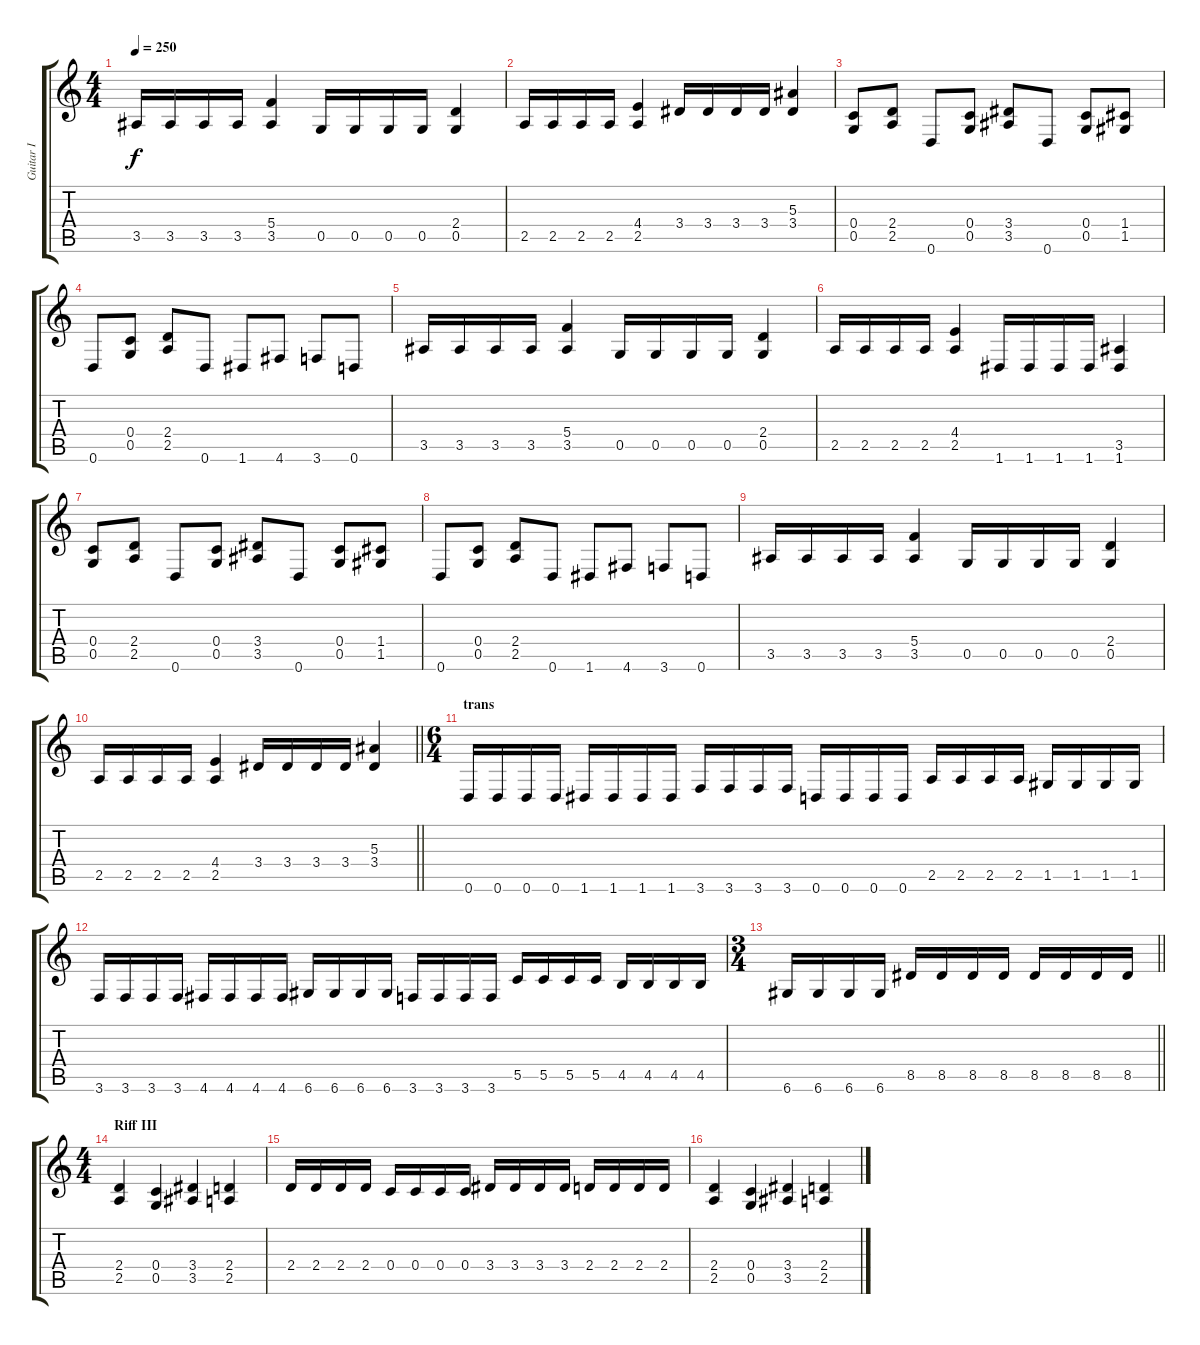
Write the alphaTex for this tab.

\track ("Guitar I" "Guitar I") {instrument distortionguitar}
\staff {score tabs}
\tuning (D4 A3 F3 C3 G2 D2) {hide}
\ts (4 4)
\tempo 250
\clef g2
\ks c
3.5.16{dy f} 3.5.16 3.5.16 3.5.16 (5.4 3.5).4 0.5.16 0.5.16 0.5.16 0.5.16 (2.4 0.5).4 |
2.5.16 2.5.16 2.5.16 2.5.16 (4.4 2.5).4 3.4.16 3.4.16 3.4.16 3.4.16 (5.3 3.4).4 |
(0.4 0.5).8 (2.4 2.5).8 0.6.8 (0.4 0.5).8 (3.4 3.5).8 0.6.8 (0.4 0.5).8 (1.4 1.5).8 |
0.6.8 (0.4 0.5).8 (2.4 2.5).8 0.6.8 1.6.8 4.6.8 3.6.8 0.6.8 |
3.5.16 3.5.16 3.5.16 3.5.16 (5.4 3.5).4 0.5.16 0.5.16 0.5.16 0.5.16 (2.4 0.5).4 |
2.5.16 2.5.16 2.5.16 2.5.16 (4.4 2.5).4 1.6.16 1.6.16 1.6.16 1.6.16 (3.5 1.6).4 |
(0.4 0.5).8 (2.4 2.5).8 0.6.8 (0.4 0.5).8 (3.4 3.5).8 0.6.8 (0.4 0.5).8 (1.4 1.5).8 |
0.6.8 (0.4 0.5).8 (2.4 2.5).8 0.6.8 1.6.8 4.6.8 3.6.8 0.6.8 |
3.5.16 3.5.16 3.5.16 3.5.16 (5.4 3.5).4 0.5.16 0.5.16 0.5.16 0.5.16 (2.4 0.5).4 |
\barLineRight lightlight
2.5.16 2.5.16 2.5.16 2.5.16 (4.4 2.5).4 3.4.16 3.4.16 3.4.16 3.4.16 (5.3 3.4).4 |
\ts (6 4)
\section ("" "trans")
0.6.16 0.6.16 0.6.16 0.6.16 1.6.16 1.6.16 1.6.16 1.6.16 3.6.16 3.6.16 3.6.16 3.6.16 0.6.16 0.6.16 0.6.16 0.6.16 2.5.16 2.5.16 2.5.16 2.5.16 1.5.16 1.5.16 1.5.16 1.5.16 |
3.6.16 3.6.16 3.6.16 3.6.16 4.6.16 4.6.16 4.6.16 4.6.16 6.6.16 6.6.16 6.6.16 6.6.16 3.6.16 3.6.16 3.6.16 3.6.16 5.5.16 5.5.16 5.5.16 5.5.16 4.5.16 4.5.16 4.5.16 4.5.16 |
\ts (3 4)
\barLineRight lightlight
6.6.16 6.6.16 6.6.16 6.6.16 8.5.16 8.5.16 8.5.16 8.5.16 8.5.16 8.5.16 8.5.16 8.5.16 |
\ts (4 4)
\section ("" "Riff III")
(2.4 2.5).4 (0.4 0.5).4 (3.4 3.5).4 (2.4 2.5).4 |
2.4.16 2.4.16 2.4.16 2.4.16 0.4.16 0.4.16 0.4.16 0.4.16 3.4.16 3.4.16 3.4.16 3.4.16 2.4.16 2.4.16 2.4.16 2.4.16 |
(2.4 2.5).4 (0.4 0.5).4 (3.4 3.5).4 (2.4 2.5).4
